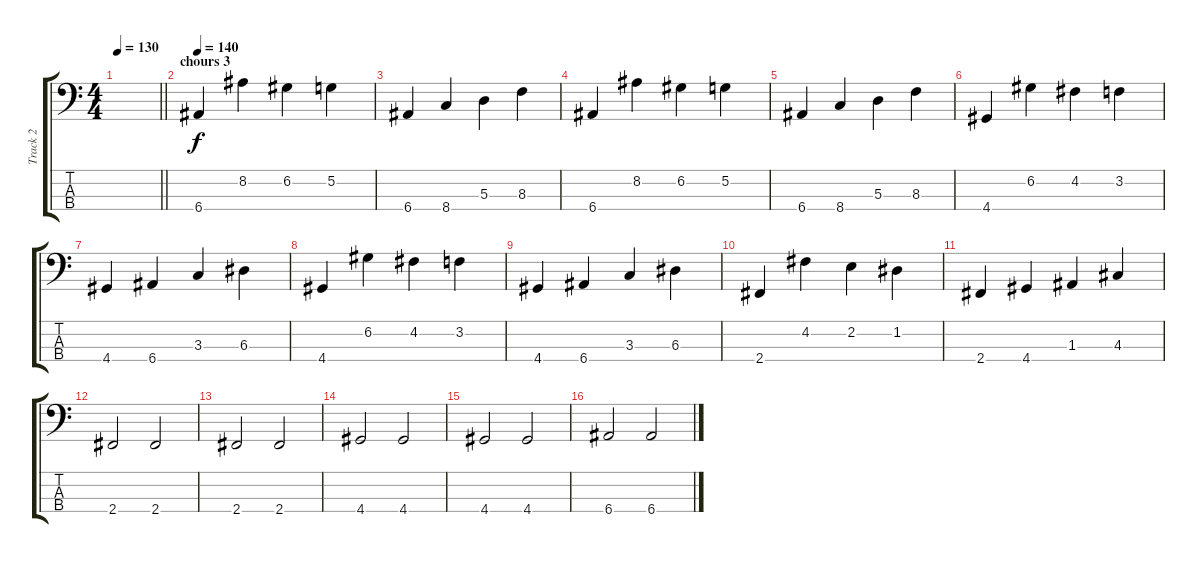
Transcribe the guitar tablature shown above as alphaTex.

\track ("Track 2" "Track 2") {instrument electricbassfinger}
\staff {score tabs}
\tuning (G2 D2 A1 E1) {hide}
\ts (4 4)
\tempo 130
\clef f4
\barLineRight lightlight
\ks c
|
\section ("" "chours 3")
\tempo 140
6.4.4 8.2.4 6.2.4 5.2.4 |
6.4.4 8.4.4 5.3.4 8.3.4 |
6.4.4 8.2.4 6.2.4 5.2.4 |
6.4.4 8.4.4 5.3.4 8.3.4 |
4.4.4 6.2.4 4.2.4 3.2.4 |
4.4.4 6.4.4 3.3.4 6.3.4 |
4.4.4 6.2.4 4.2.4 3.2.4 |
4.4.4 6.4.4 3.3.4 6.3.4 |
2.4.4 4.2.4 2.2.4 1.2.4 |
2.4.4 4.4.4 1.3.4 4.3.4 |
2.4.2 2.4.2 |
2.4.2 2.4.2 |
4.4.2 4.4.2 |
4.4.2 4.4.2 |
6.4.2 6.4.2
